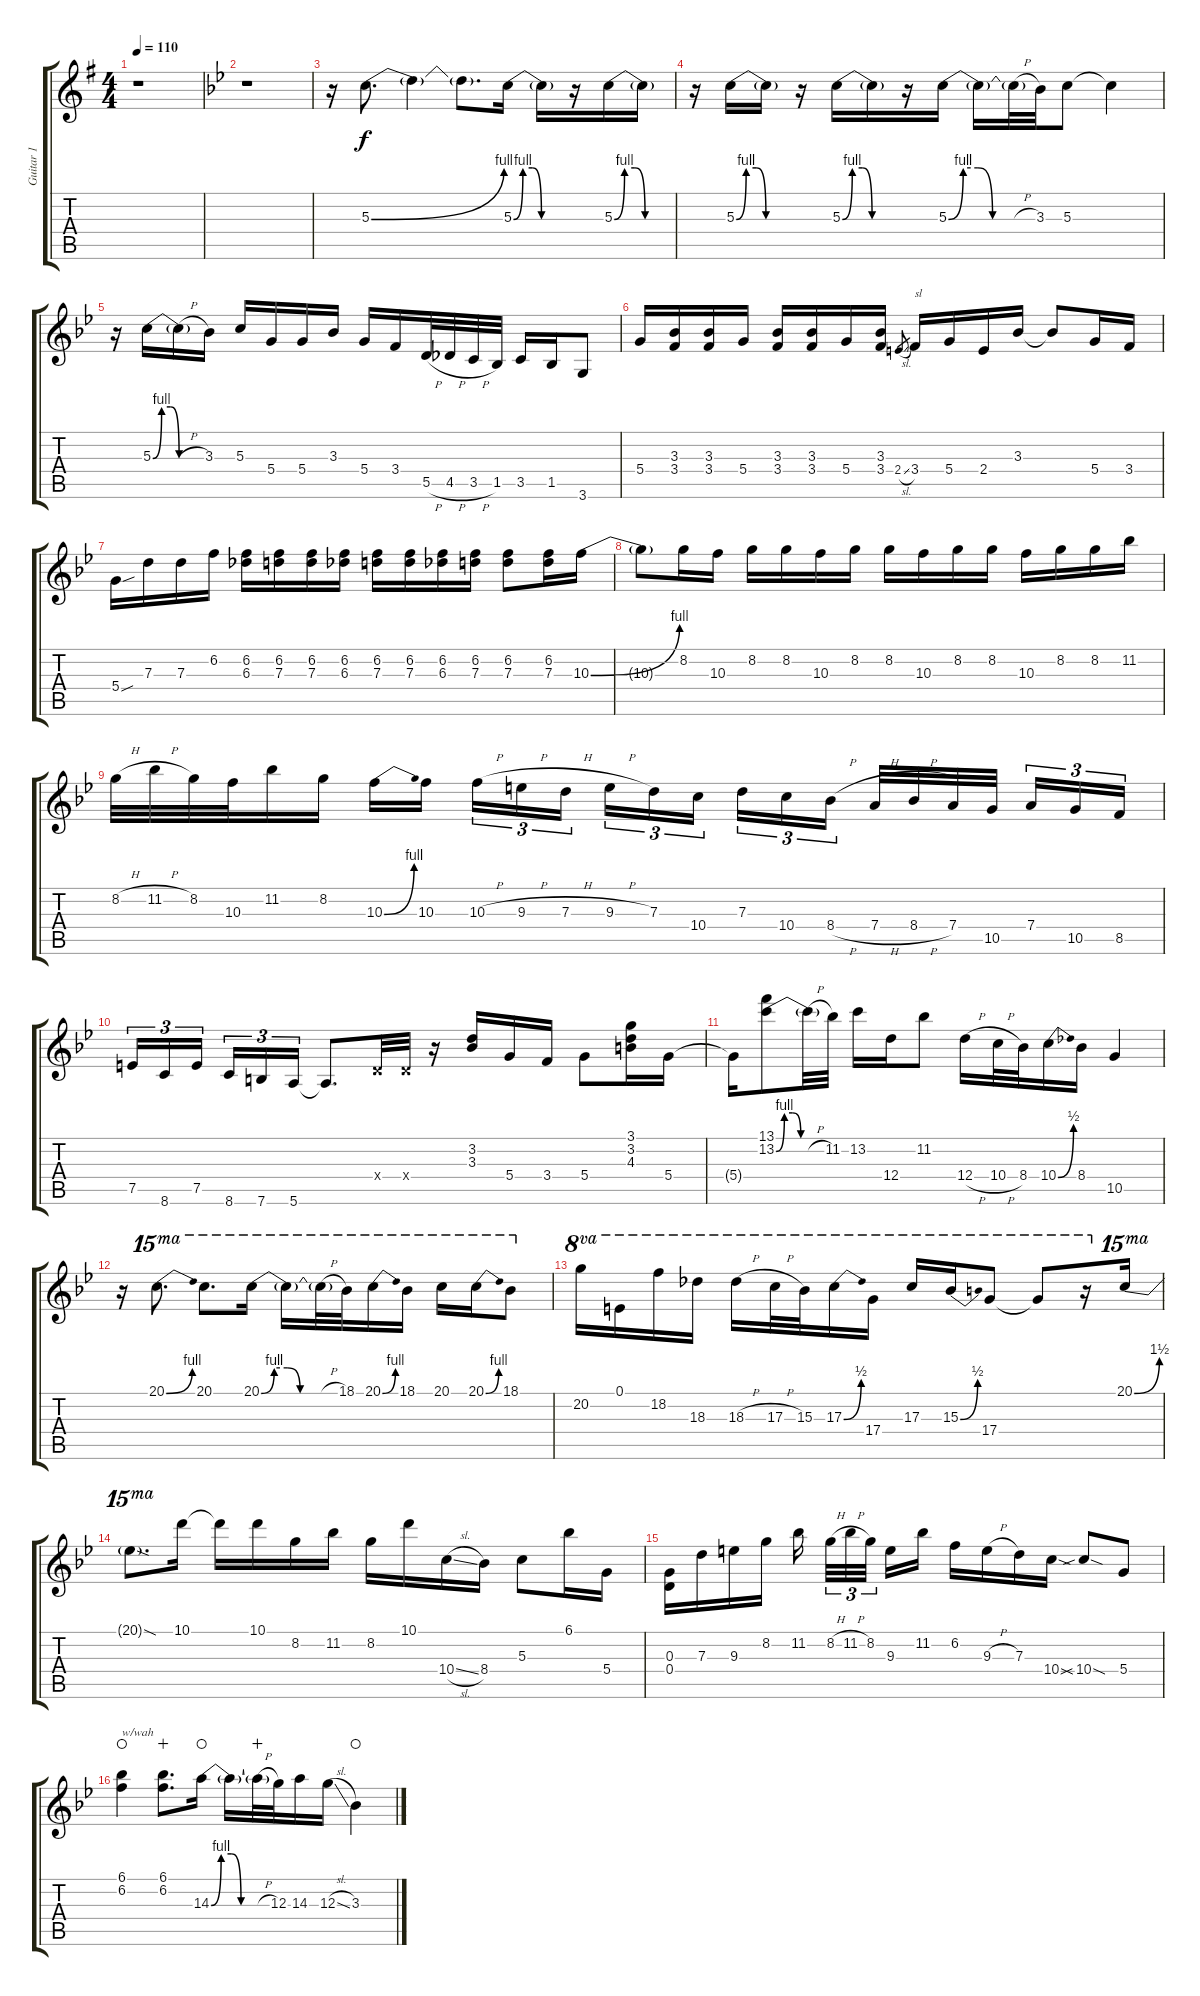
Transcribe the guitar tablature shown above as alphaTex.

\track ("Guitar 1" "Guitar 1") {instrument distortionguitar}
\staff {score tabs}
\tuning (E4 B3 G3 D3 A2 E2) {hide}
\ts (4 4)
\tempo 110
\clef g2
\ks g
r.1{dy f} |
\ks bb
r.1 |
r.16 5.3{be (bend 0 0 60 4)}.8{d} 5.3{t}.4 5.3{t}.8{d} 5.3{be (custom 0 0 10 4 20 4 30 0 60 0)}.16 5.3{t}.16 r.16 5.3{be (custom 0 0 10 4 20 4 30 0 60 0)}.16 5.3{t}.16 |
r.16 5.3{be (custom 0 0 10 4 20 4 30 0 60 0)}.16 5.3{t}.16 r.16 5.3{be (custom 0 0 10 4 20 4 30 0 60 0)}.16 5.3{t}.16 r.16 5.3{be (custom 0 0 10 4 20 4 30 0 60 0)}.16 5.3{t}.16 5.3{h t}.32 3.3.32 5.3.8 5.3{t}.4 |
r.16 5.3{be (custom 0 0 10 4 20 4 30 0 60 0)}.16 5.3{h t}.16 3.3.16 5.3.16 5.4.16 5.4.16 3.3.16 5.4.16 3.4.16 5.5{h}.32 4.5{h}.32 3.5{h}.32 1.5.32 3.5.16 1.5.16 3.6.8 |
5.4.16 (3.3 3.4).16 (3.3 3.4).16 5.4.16 (3.3 3.4).16 (3.3 3.4).16 5.4.16 (3.3 3.4).16 2.4{sl}.8{gr} 3.4.16{txt "sl"} 5.4.16 2.4.16 3.3.16 3.3{t}.8 5.4.16 3.4.16 |
5.4{sou}.16 7.3.16 7.3.16 6.2.16 (6.2 6.3).16 (6.2 7.3).16 (6.2 7.3).16 (6.2 6.3).16 (6.2 7.3).16 (6.2 7.3).16 (6.2 6.3).16 (6.2 7.3).16 (6.2 7.3).8 (6.2 7.3).16 10.3{be (bend 0 0 60 4)}.16 |
10.3{t}.8 8.2.16 10.3.16 8.2.16 8.2.16 10.3.16 8.2.16 8.2.16 10.3.16 8.2.16 8.2.16 10.3.16 8.2.16 8.2.16 11.2.16 |
8.2{h}.32 11.2{h}.32 8.2.32 10.3.32 11.2.16 8.2.16 10.3{be (bend 0 0 60 4)}.16 10.3.16{beam splitsecondary} 10.3{h}.16{tu (3 2)} 9.3{h}.16{tu (3 2)} 7.3{h}.16{tu (3 2)} 9.3{h}.16{tu (3 2)} 7.3.16{tu (3 2)} 10.4.16{tu (3 2) beam splitsecondary} 7.3.16{tu (3 2)} 10.4.16{tu (3 2)} 8.4{h}.16{tu (3 2)} 7.4{h}.32 8.4{h}.32 7.4.32 10.5.32{beam splitsecondary} 7.4.16{tu (3 2)} 10.5.16{tu (3 2)} 8.5.16{tu (3 2)} |
7.5.16{tu (3 2)} 8.6.16{tu (3 2)} 7.5.16{tu (3 2) beam splitsecondary} 8.6.16{tu (3 2)} 7.6.16{tu (3 2)} 5.6.16{tu (3 2)} 5.6{t}.8{d} 0.4{x}.32 0.4{x}.32 r.16 (3.2 3.3).16 5.4.16 3.4.16 5.4.8 (3.1 3.2 4.3).16 5.4.16 |
5.4{t}.16 (13.1 13.2{be (custom 0 0 10 4 20 4 30 0 60 0)}).8 13.2{h t}.32 11.2.32 13.2.16 12.4.16 11.2.8 12.4{h}.16 10.4{h}.32 8.4.32 10.4{be (bend 0 0 60 2)}.16 8.4.16 10.5.4 |
r.16 20.1{be (bend 0 0 60 4)}.8{d ot 15ma} 20.1.8{d ot 15ma} 20.1{be (custom 0 0 10 4 20 4 30 0 60 0)}.16{ot 15ma} 20.1{t}.16{ot 15ma} 20.1{h t}.32{ot 15ma} 18.1.32{ot 15ma} 20.1{be (bend 0 0 60 4)}.16{ot 15ma} 18.1.16{ot 15ma} 20.1.16{ot 15ma} 20.1{be (bend 0 0 60 4)}.16{ot 15ma} 18.1.8{ot 15ma} |
20.2.16{ot 8va} 0.1.16{ot 8va} 18.2.16{ot 8va} 18.3.16{ot 8va} 18.3{h}.16{ot 8va} 17.3{h}.32{ot 8va} 15.3.32{ot 8va} 17.3{be (bend 0 0 60 2)}.16{ot 8va} 17.4.16{ot 8va} 17.3.16{ot 8va} 15.3{be (bend 0 0 60 2)}.16{ot 8va} 17.4.8{ot 8va} 17.4{t}.8{ot 8va} r.16{ot 8va} 20.1{be (bend 0 0 60 6)}.16{ot 15ma} |
20.1{sod t}.8{d ot 15ma} 10.1.16 10.1{t}.16 10.1.16 8.2.16 11.2.16 8.2.16 10.1.16 10.4{sl}.16 8.4.16 5.3.8 6.1.16 5.4.16 |
(0.3 0.4).16 7.3.16 9.3.16 8.2.16 11.2.16{beam splitsecondary} 8.2{h}.32{tu (3 2)} 11.2{h}.32{tu (3 2)} 8.2.32{tu (3 2) beam splitsecondary} 9.3.16 11.2.16 6.2.16 9.3{h}.16 7.3.16 10.4{sod}.16 10.4{sib sod}.8 5.4.8 |
(6.1 6.2).4{txt "w/wah" waho} (6.1 6.2).8{d wahc} 14.3{be (custom 0 0 10 4 20 4 30 0 60 0)}.16{waho} 14.3{t}.16 14.3{h t}.32{wahc} 12.3.32 14.3.16 12.3{sl}.16 3.3.4{waho}
